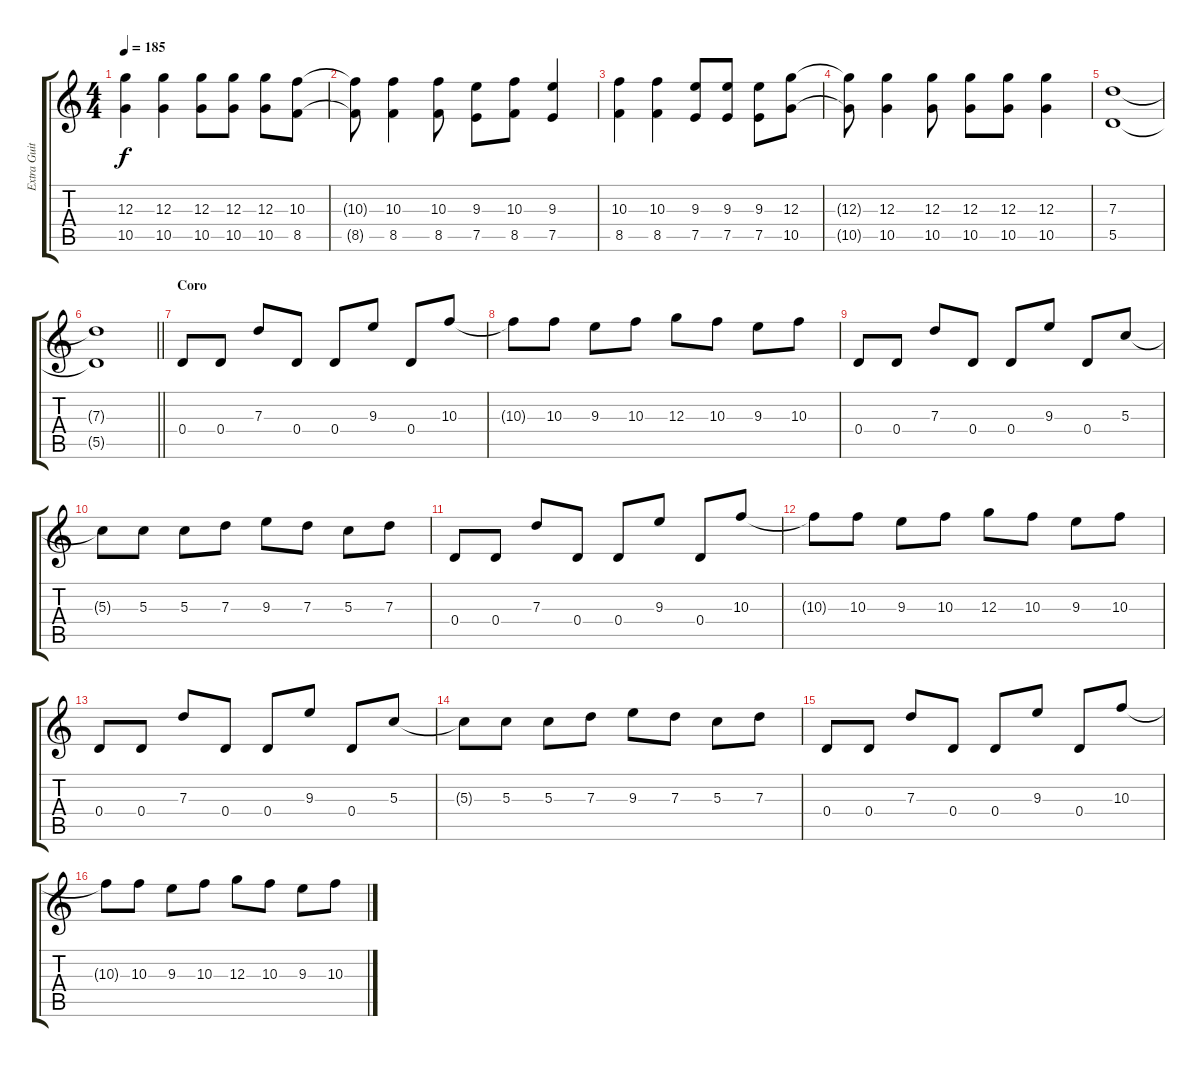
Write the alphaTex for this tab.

\track ("Extra Guitar" "Extra Guit") {instrument distortionguitar}
\staff {score tabs}
\tuning (E4 B3 G3 D3 A2 D2) {hide}
\ts (4 4)
\tempo 185
\clef g2
\ks c
(12.3 10.5).4{dy f} (12.3 10.5).4 (12.3 10.5).8 (12.3 10.5).8 (12.3 10.5).8 (10.3 8.5).8 |
(10.3{t} 8.5{t}).8 (10.3 8.5).4 (10.3 8.5).8 (9.3 7.5).8 (10.3 8.5).8 (9.3 7.5).4 |
(10.3 8.5).4 (10.3 8.5).4 (9.3 7.5).8 (9.3 7.5).8 (9.3 7.5).8 (12.3 10.5).8 |
(12.3{t} 10.5{t}).8 (12.3 10.5).4 (12.3 10.5).8 (12.3 10.5).8 (12.3 10.5).8 (12.3 10.5).4 |
(7.3 5.5).1 |
\barLineRight lightlight
(7.3{t} 5.5{t}).1 |
\section ("" "Coro")
0.4.8 0.4.8 7.3.8 0.4.8 0.4.8 9.3.8 0.4.8 10.3.8 |
10.3{t}.8 10.3.8 9.3.8 10.3.8 12.3.8 10.3.8 9.3.8 10.3.8 |
0.4.8 0.4.8 7.3.8 0.4.8 0.4.8 9.3.8 0.4.8 5.3.8 |
5.3{t}.8 5.3.8 5.3.8 7.3.8 9.3.8 7.3.8 5.3.8 7.3.8 |
0.4.8 0.4.8 7.3.8 0.4.8 0.4.8 9.3.8 0.4.8 10.3.8 |
10.3{t}.8 10.3.8 9.3.8 10.3.8 12.3.8 10.3.8 9.3.8 10.3.8 |
0.4.8 0.4.8 7.3.8 0.4.8 0.4.8 9.3.8 0.4.8 5.3.8 |
5.3{t}.8 5.3.8 5.3.8 7.3.8 9.3.8 7.3.8 5.3.8 7.3.8 |
0.4.8 0.4.8 7.3.8 0.4.8 0.4.8 9.3.8 0.4.8 10.3.8 |
10.3{t}.8 10.3.8 9.3.8 10.3.8 12.3.8 10.3.8 9.3.8 10.3.8
